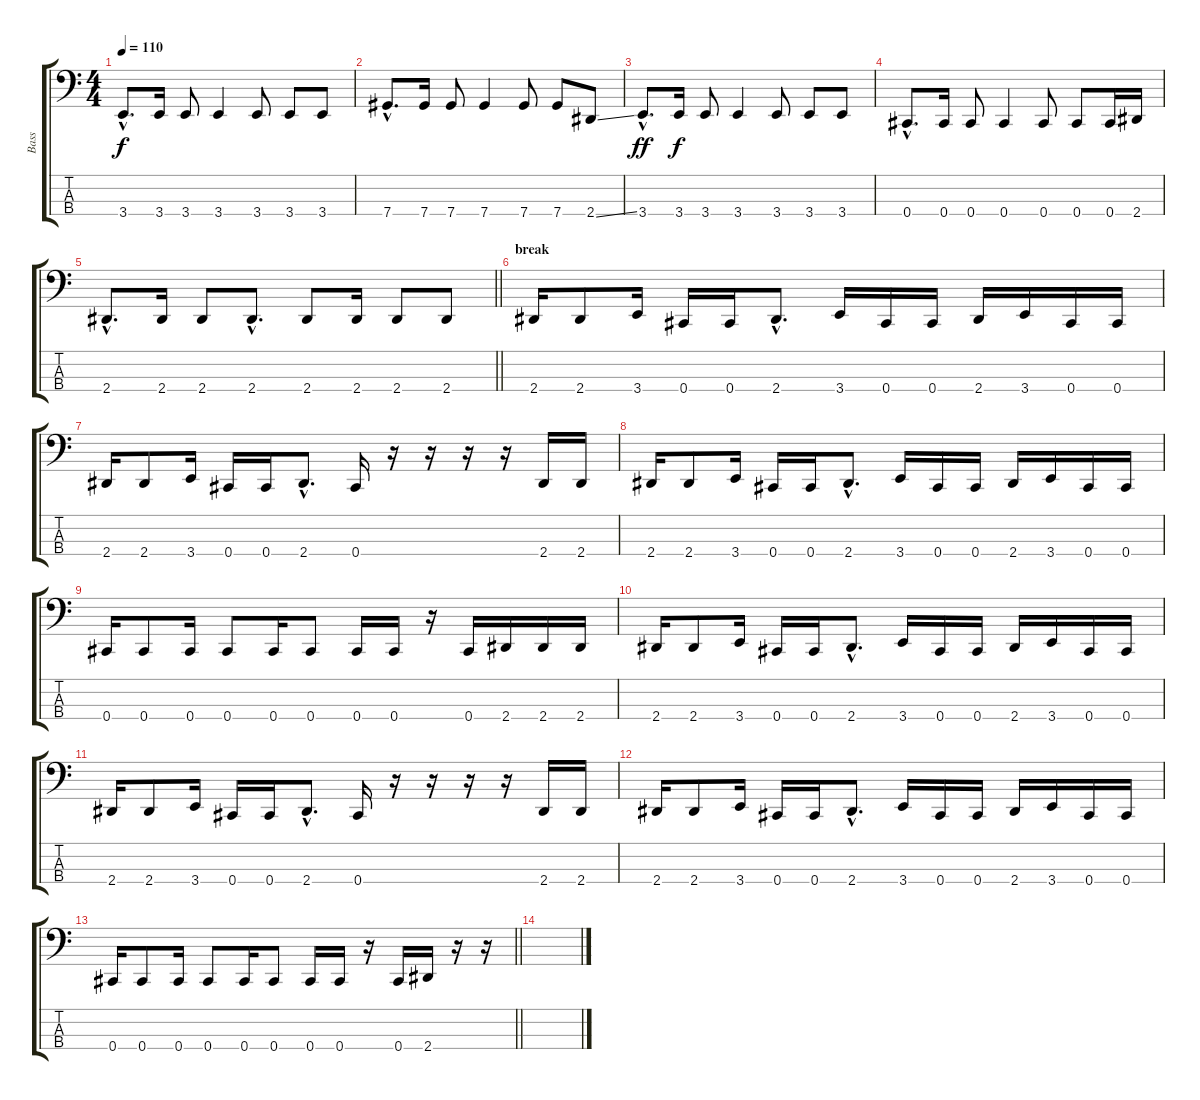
\track ("Bass" "Bass") {instrument electricbassfinger}
\staff {score tabs}
\tuning (Gb2 Db2 Ab1 Db1) {hide}
\ts (4 4)
\tempo 110
\clef f4
\ks c
3.4{hac}.8{d dy f} 3.4.16 3.4.8 3.4.4 3.4.8 3.4.8 3.4.8 |
7.4{hac}.8{d} 7.4.16 7.4.8 7.4.4 7.4.8 7.4.8 2.4{ss}.8 |
3.4{hac}.8{d dy ff} 3.4.16{dy f} 3.4.8 3.4.4 3.4.8 3.4.8 3.4.8 |
0.4{hac}.8{d} 0.4.16 0.4.8 0.4.4 0.4.8 0.4.8 0.4.16 2.4.16 |
\barLineRight lightlight
2.4{hac}.8{d} 2.4.16 2.4.8 2.4{hac}.8{d} 2.4.8 2.4.16 2.4.8 2.4.8 |
\section ("" "break")
2.4.16 2.4.8 3.4.16 0.4.16 0.4.16 2.4{hac}.8{d} 3.4.16 0.4.16 0.4.16 2.4.16 3.4.16 0.4.16 0.4.16 |
2.4.16 2.4.8 3.4.16 0.4.16 0.4.16 2.4{hac}.8{d} 0.4.16 r.16 r.16 r.16 r.16 2.4.16 2.4.16 |
2.4.16 2.4.8 3.4.16 0.4.16 0.4.16 2.4{hac}.8{d} 3.4.16 0.4.16 0.4.16 2.4.16 3.4.16 0.4.16 0.4.16 |
0.4.16 0.4.8 0.4.16 0.4.8 0.4.16 0.4.8 0.4.16 0.4.16 r.16 0.4.16 2.4.16 2.4.16 2.4.16 |
2.4.16 2.4.8 3.4.16 0.4.16 0.4.16 2.4{hac}.8{d} 3.4.16 0.4.16 0.4.16 2.4.16 3.4.16 0.4.16 0.4.16 |
2.4.16 2.4.8 3.4.16 0.4.16 0.4.16 2.4{hac}.8{d} 0.4.16 r.16 r.16 r.16 r.16 2.4.16 2.4.16 |
2.4.16 2.4.8 3.4.16 0.4.16 0.4.16 2.4{hac}.8{d} 3.4.16 0.4.16 0.4.16 2.4.16 3.4.16 0.4.16 0.4.16 |
\barLineRight lightlight
0.4.16 0.4.8 0.4.16 0.4.8 0.4.16 0.4.8 0.4.16 0.4.16 r.16 0.4.16 2.4.16 r.16 r.16 |
\section ("" "")
